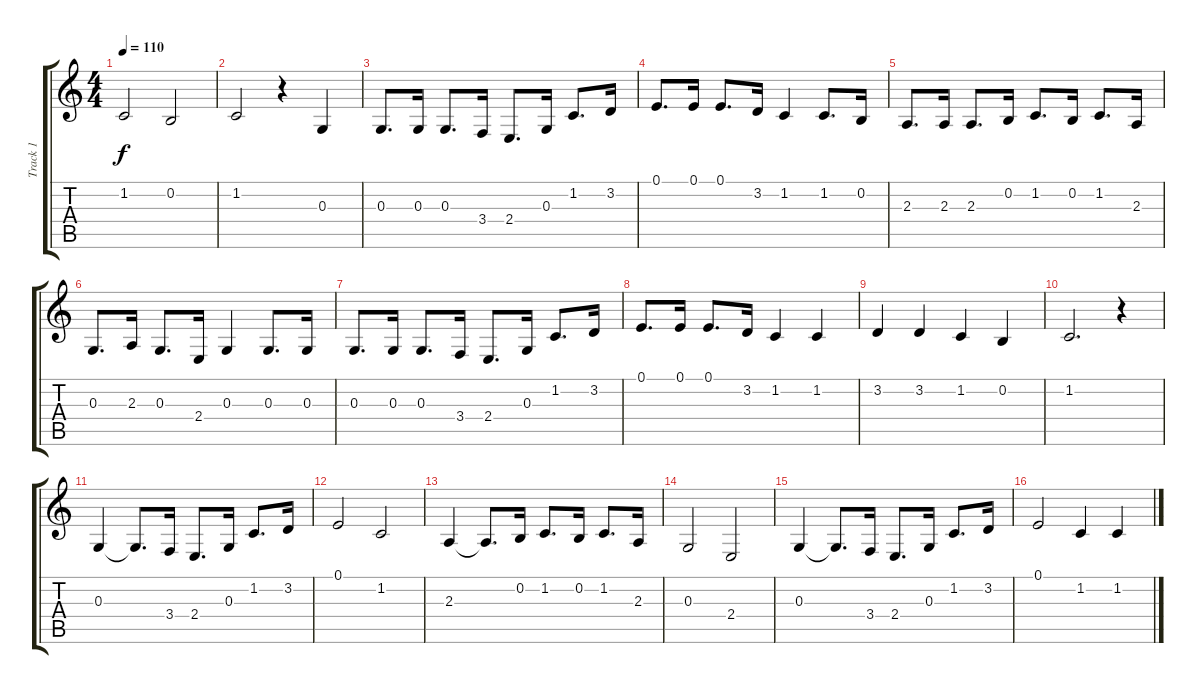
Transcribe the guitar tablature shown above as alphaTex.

\track ("Track 1" "Track 1") {instrument frenchhorn}
\staff {score tabs}
\tuning (E4 B3 G3 D3 A2 E2) {hide}
\ts (4 4)
\tempo 110
\clef g2
\ks c
1.2.2{dy f} 0.2.2 |
1.2.2 r.4 0.3.4 |
0.3.8{d} 0.3.16 0.3.8{d} 3.4.16 2.4.8{d} 0.3.16 1.2.8{d} 3.2.16 |
0.1.8{d} 0.1.16 0.1.8{d} 3.2.16 1.2.4 1.2.8{d} 0.2.16 |
2.3.8{d} 2.3.16 2.3.8{d} 0.2.16 1.2.8{d} 0.2.16 1.2.8{d} 2.3.16 |
0.3.8{d} 2.3.16 0.3.8{d} 2.4.16 0.3.4 0.3.8{d} 0.3.16 |
0.3.8{d} 0.3.16 0.3.8{d} 3.4.16 2.4.8{d} 0.3.16 1.2.8{d} 3.2.16 |
0.1.8{d} 0.1.16 0.1.8{d} 3.2.16 1.2.4 1.2.4 |
3.2.4 3.2.4 1.2.4 0.2.4 |
1.2.2{d} r.4 |
0.3.4 0.3{t}.8{d} 3.4.16 2.4.8{d} 0.3.16 1.2.8{d} 3.2.16 |
0.1.2 1.2.2 |
2.3.4 2.3{t}.8{d} 0.2.16 1.2.8{d} 0.2.16 1.2.8{d} 2.3.16 |
0.3.2 2.4.2 |
0.3.4 0.3{t}.8{d} 3.4.16 2.4.8{d} 0.3.16 1.2.8{d} 3.2.16 |
0.1.2 1.2.4 1.2.4
